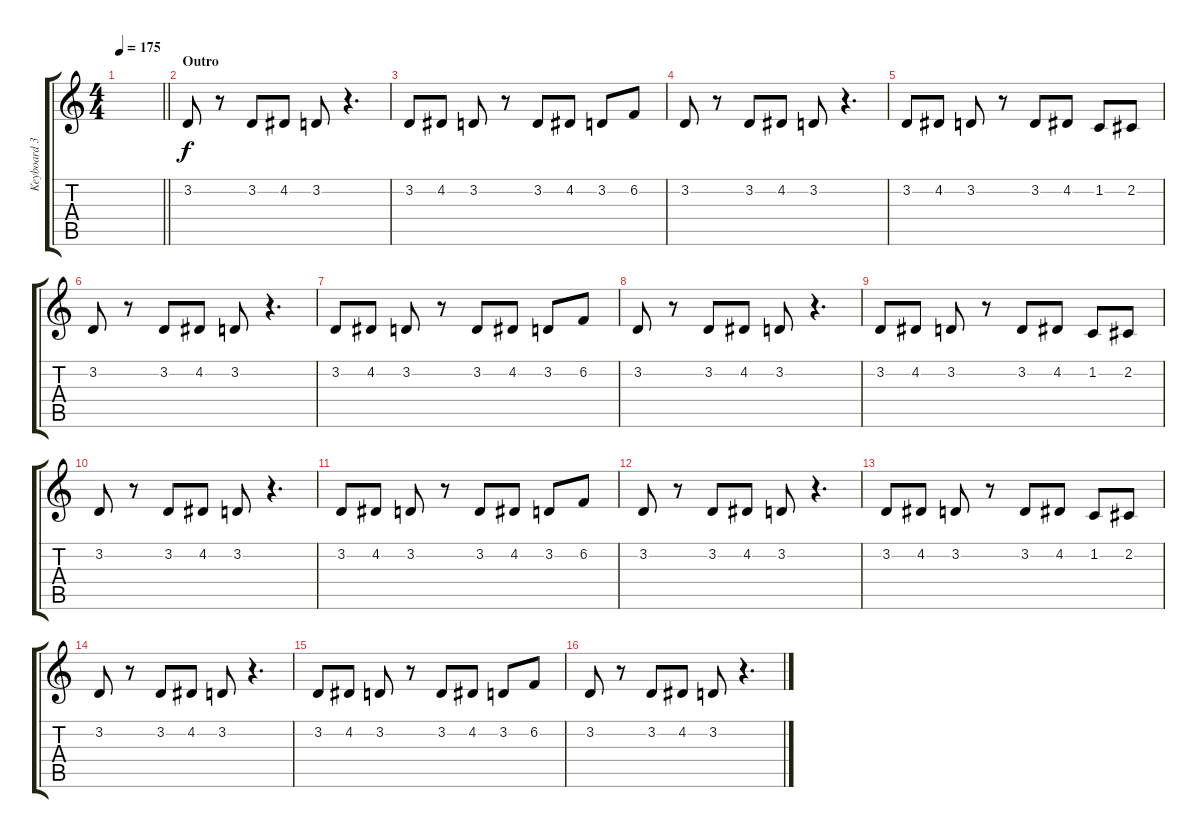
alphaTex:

\track ("Keyboard 3" "Keyboard 3") {instrument stringensemble1}
\staff {score tabs}
\tuning (E4 B3 G3 D3 A2 E2) {hide}
\ts (4 4)
\tempo 175
\clef g2
\barLineRight lightlight
\ks c
|
\section ("" "Outro")
3.2.8 r.8 3.2.8 4.2.8 3.2.8 r.4{d} |
3.2.8 4.2.8 3.2.8 r.8 3.2.8 4.2.8 3.2.8 6.2.8 |
3.2.8 r.8 3.2.8 4.2.8 3.2.8 r.4{d} |
3.2.8 4.2.8 3.2.8 r.8 3.2.8 4.2.8 1.2.8 2.2.8 |
3.2.8 r.8 3.2.8 4.2.8 3.2.8 r.4{d} |
3.2.8 4.2.8 3.2.8 r.8 3.2.8 4.2.8 3.2.8 6.2.8 |
3.2.8 r.8 3.2.8 4.2.8 3.2.8 r.4{d} |
3.2.8 4.2.8 3.2.8 r.8 3.2.8 4.2.8 1.2.8 2.2.8 |
3.2.8 r.8 3.2.8 4.2.8 3.2.8 r.4{d} |
3.2.8 4.2.8 3.2.8 r.8 3.2.8 4.2.8 3.2.8 6.2.8 |
3.2.8 r.8 3.2.8 4.2.8 3.2.8 r.4{d} |
3.2.8 4.2.8 3.2.8 r.8 3.2.8 4.2.8 1.2.8 2.2.8 |
3.2.8 r.8 3.2.8 4.2.8 3.2.8 r.4{d} |
3.2.8 4.2.8 3.2.8 r.8 3.2.8 4.2.8 3.2.8 6.2.8 |
3.2.8 r.8 3.2.8 4.2.8 3.2.8 r.4{d}
